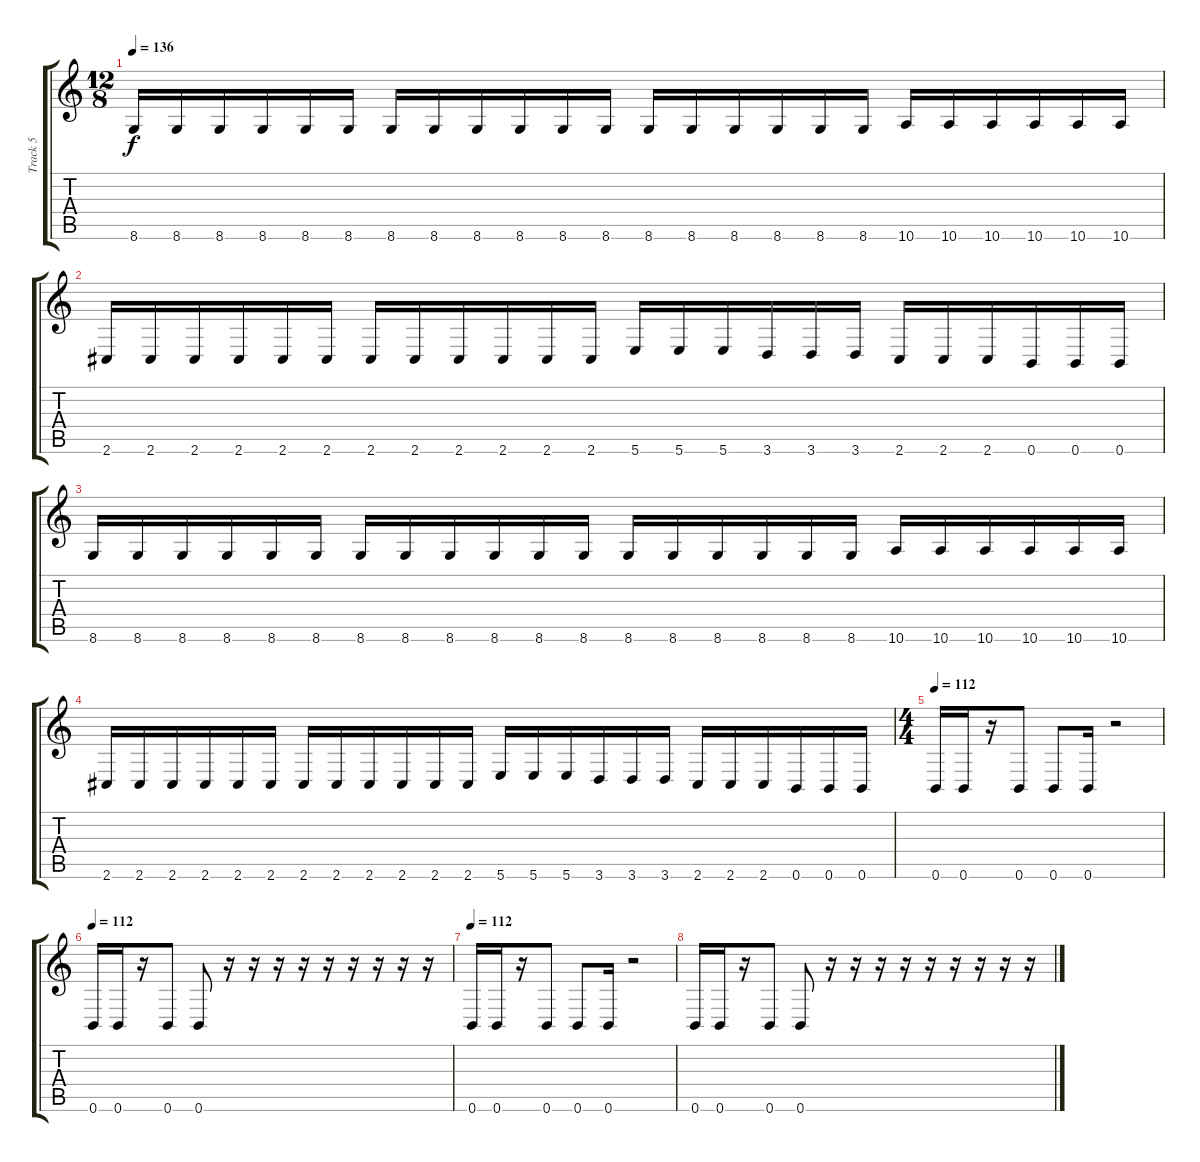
\track ("Track 5" "Track 5") {instrument electricbasspick}
\staff {score tabs}
\tuning (Db4 Ab3 E3 B2 Gb2 B1) {hide}
\ts (12 8)
\tempo 120
\tempo 136
\clef g2
\ks c
8.6.16{dy f} 8.6.16 8.6.16 8.6.16 8.6.16 8.6.16 8.6.16 8.6.16 8.6.16 8.6.16 8.6.16 8.6.16 8.6.16 8.6.16 8.6.16 8.6.16 8.6.16 8.6.16 10.6.16 10.6.16 10.6.16 10.6.16 10.6.16 10.6.16 |
2.6.16 2.6.16 2.6.16 2.6.16 2.6.16 2.6.16 2.6.16 2.6.16 2.6.16 2.6.16 2.6.16 2.6.16 5.6.16 5.6.16 5.6.16 3.6.16 3.6.16 3.6.16 2.6.16 2.6.16 2.6.16 0.6.16 0.6.16 0.6.16 |
8.6.16 8.6.16 8.6.16 8.6.16 8.6.16 8.6.16 8.6.16 8.6.16 8.6.16 8.6.16 8.6.16 8.6.16 8.6.16 8.6.16 8.6.16 8.6.16 8.6.16 8.6.16 10.6.16 10.6.16 10.6.16 10.6.16 10.6.16 10.6.16 |
2.6.16 2.6.16 2.6.16 2.6.16 2.6.16 2.6.16 2.6.16 2.6.16 2.6.16 2.6.16 2.6.16 2.6.16 5.6.16 5.6.16 5.6.16 3.6.16 3.6.16 3.6.16 2.6.16 2.6.16 2.6.16 0.6.16 0.6.16 0.6.16 |
\ts (4 4)
\tempo 112
0.6.16 0.6.16 r.16 0.6.8 0.6.8 0.6.16 r.2 |
\tempo 112
0.6.16 0.6.16 r.16 0.6.8 0.6.8 r.16 r.16 r.16 r.16 r.16 r.16 r.16 r.16 r.16 |
\tempo 112
0.6.16 0.6.16 r.16 0.6.8 0.6.8 0.6.16 r.2 |
0.6.16 0.6.16 r.16 0.6.8 0.6.8 r.16 r.16 r.16 r.16 r.16 r.16 r.16 r.16 r.16
